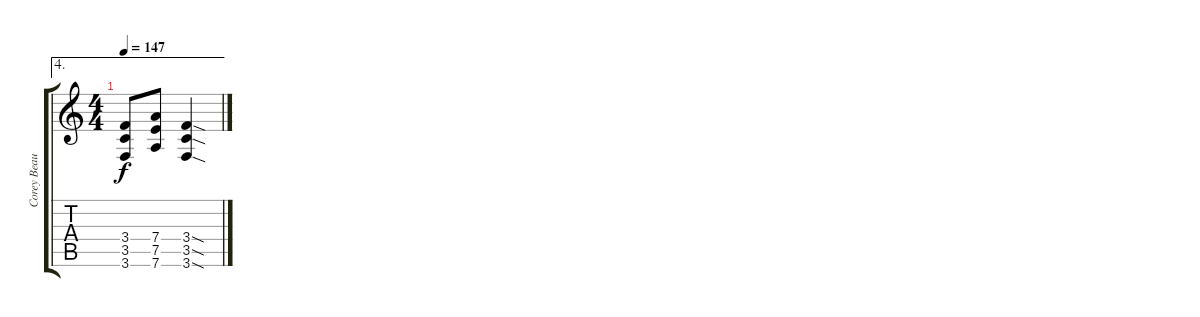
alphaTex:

\track ("Corey Beaulieu" "Corey Beau") {instrument distortionguitar}
\staff {score tabs}
\tuning (E4 B3 G3 D3 A2 D2) {hide}
\ae 4
\ts (4 4)
\tempo 147
\clef g2
\ks c
(3.4{t} 3.5{t} 3.6{t}).8{dy f} (7.4 7.5 7.6).8 (3.4{sod} 3.5{sod} 3.6{sod}).4
